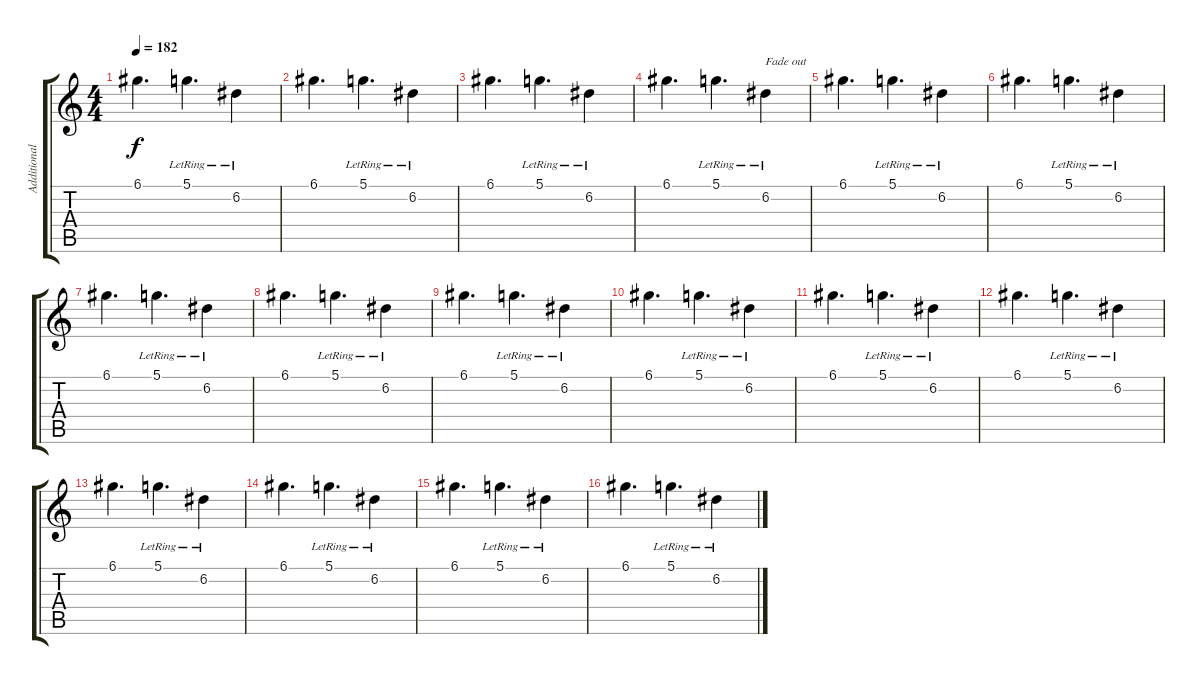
\track ("Additional Guitar 2" "Additional") {instrument electricguitarclean}
\staff {score tabs}
\tuning (D4 A3 F3 C3 G2 C2) {hide}
\ts (4 4)
\tempo 182
\clef g2
\ks c
6.1.4{d dy f} 5.1{lr}.4{d} 6.2{lr}.4 |
6.1.4{d} 5.1{lr}.4{d} 6.2{lr}.4 |
6.1.4{d} 5.1{lr}.4{d} 6.2{lr}.4 |
6.1.4{d} 5.1{lr}.4{d} 6.2{lr}.4{txt "Fade out"} |
6.1.4{d} 5.1{lr}.4{d} 6.2{lr}.4 |
6.1.4{d} 5.1{lr}.4{d} 6.2{lr}.4 |
6.1.4{d} 5.1{lr}.4{d} 6.2{lr}.4 |
6.1.4{d} 5.1{lr}.4{d} 6.2{lr}.4 |
6.1.4{d} 5.1{lr}.4{d} 6.2{lr}.4 |
6.1.4{d} 5.1{lr}.4{d} 6.2{lr}.4 |
6.1.4{d} 5.1{lr}.4{d} 6.2{lr}.4 |
6.1.4{d} 5.1{lr}.4{d} 6.2{lr}.4 |
6.1.4{d} 5.1{lr}.4{d} 6.2{lr}.4 |
6.1.4{d} 5.1{lr}.4{d} 6.2{lr}.4 |
6.1.4{d} 5.1{lr}.4{d} 6.2{lr}.4 |
6.1.4{d} 5.1{lr}.4{d} 6.2{lr}.4
